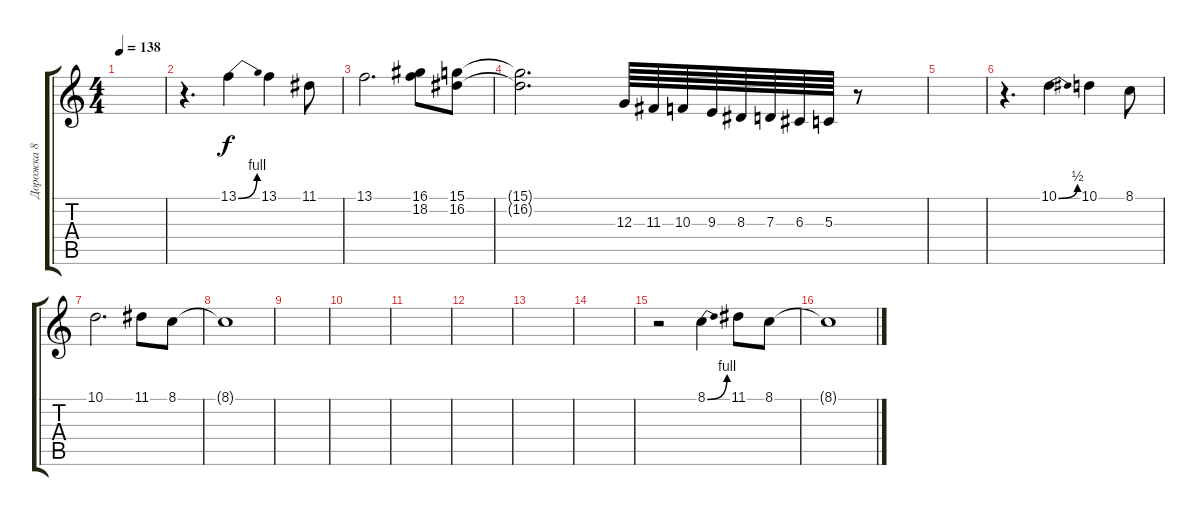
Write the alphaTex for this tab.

\track ("Дорожка 8" "Дорожка 8") {instrument harmonica}
\staff {score tabs}
\tuning (E4 B3 G3 D3 A2 E2) {hide}
\ts (4 4)
\tempo 138
\clef g2
\ks c
|
r.4{d} 13.1{be (bend 0 0 60 4)}.4 13.1.4 11.1.8 |
13.1.2{d} (16.1 18.2).8 (15.1 16.2).8 |
(15.1{t} 16.2{t}).2{d} 12.3.64 11.3.64 10.3.64 9.3.64 8.3.64 7.3.64 6.3.64 5.3.64 r.8 |
|
r.4{d} 10.1{be (bend 0 0 60 2)}.4 10.1.4 8.1.8 |
10.1.2{d} 11.1.8 8.1.8 |
8.1{t}.1 |
|
|
|
|
|
|
r.2 8.1{be (bend 0 0 60 4)}.4 11.1.8 8.1.8 |
8.1{t}.1
